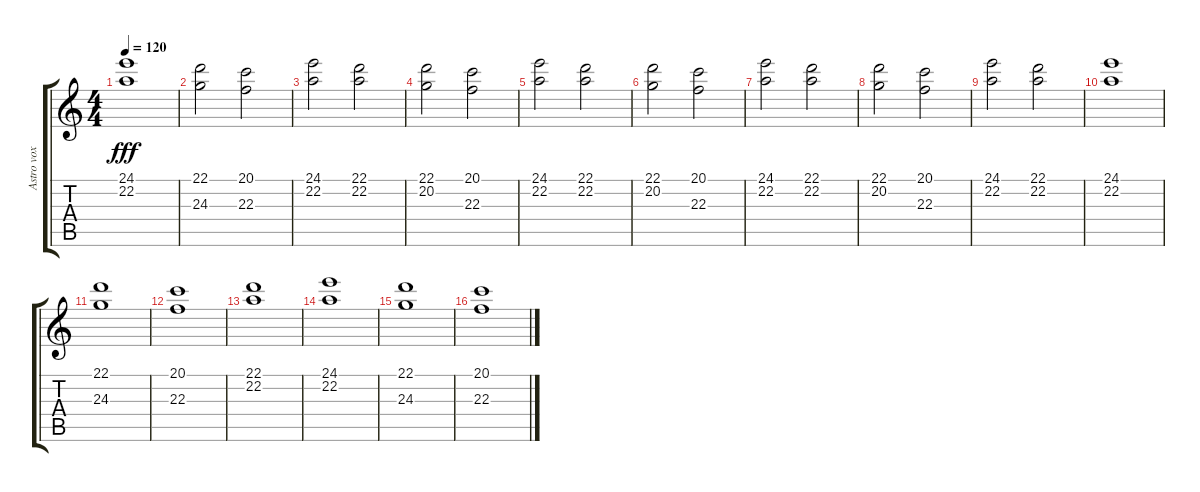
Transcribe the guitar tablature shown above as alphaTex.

\track ("Astro vox" "Astro vox") {instrument rockorgan}
\staff {score tabs}
\tuning (E4 B3 G3 D3 A2 E2) {hide}
\ts (4 4)
\tempo 120
\clef g2
\ks c
(24.1 22.2).1{dy fff} |
(22.1 24.3).2 (20.1 22.3).2 |
(24.1 22.2).2 (22.1 22.2).2 |
(22.1 20.2).2 (20.1 22.3).2 |
(24.1 22.2).2 (22.1 22.2).2 |
(22.1 20.2).2 (20.1 22.3).2 |
(24.1 22.2).2 (22.1 22.2).2 |
(22.1 20.2).2 (20.1 22.3).2 |
(24.1 22.2).2 (22.1 22.2).2 |
(24.1 22.2).1 |
(22.1 24.3).1 |
(20.1 22.3).1 |
(22.1 22.2).1 |
(24.1 22.2).1 |
(22.1 24.3).1 |
(20.1 22.3).1
